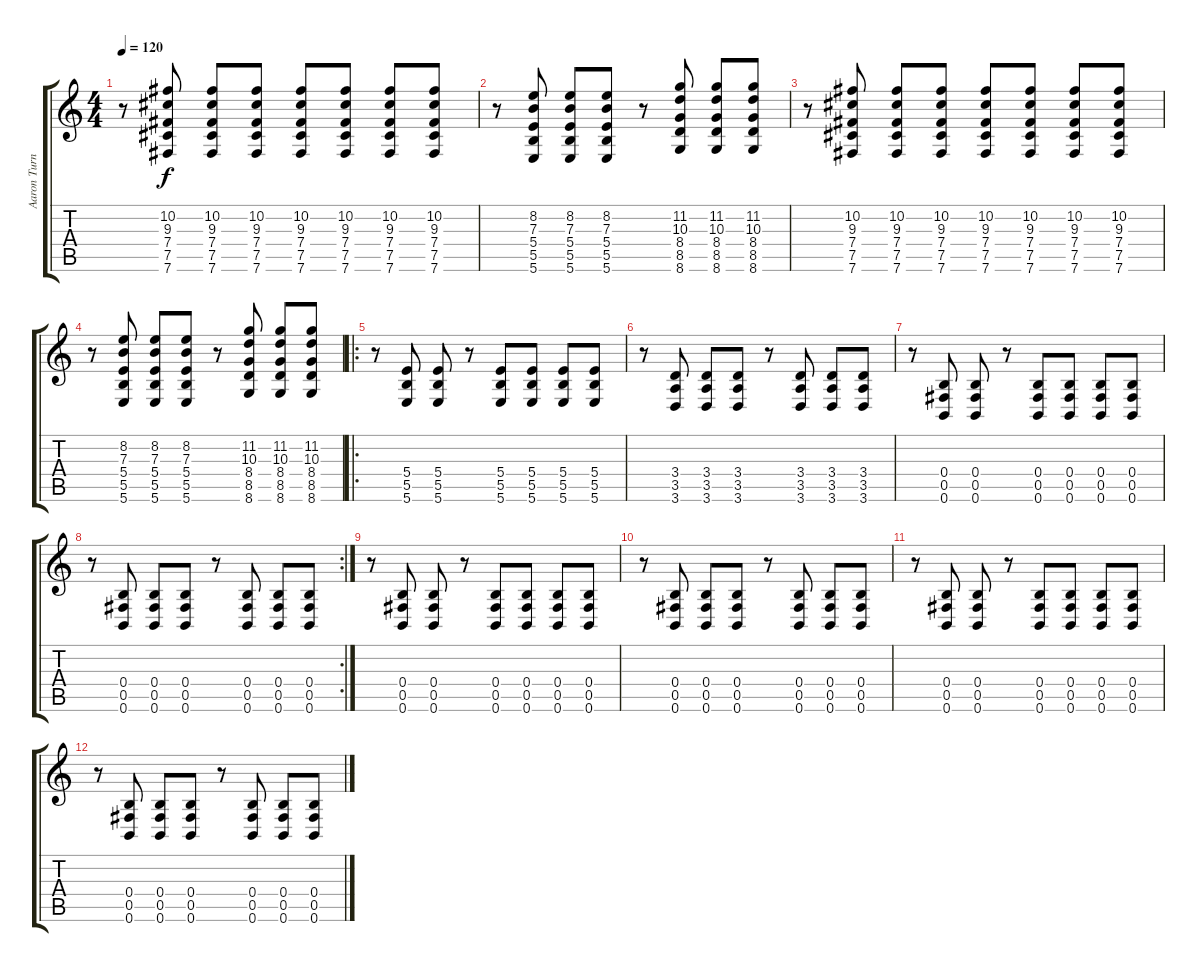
\track ("Aaron Turner Dist" "Aaron Turn") {instrument distortionguitar}
\staff {score tabs}
\tuning (Db4 Ab3 E3 B2 Gb2 B1) {hide}
\ts (4 4)
\tempo 120
\clef g2
\ks c
r.8{dy f} (10.2 9.3 7.4 7.5 7.6).8 (10.2 9.3 7.4 7.5 7.6).8 (10.2 9.3 7.4 7.5 7.6).8 (10.2 9.3 7.4 7.5 7.6).8 (10.2 9.3 7.4 7.5 7.6).8 (10.2 9.3 7.4 7.5 7.6).8 (10.2 9.3 7.4 7.5 7.6).8 |
r.8 (8.2 7.3 5.4 5.5 5.6).8 (8.2 7.3 5.4 5.5 5.6).8 (8.2 7.3 5.4 5.5 5.6).8 r.8 (11.2 10.3 8.4 8.5 8.6).8 (11.2 10.3 8.4 8.5 8.6).8 (11.2 10.3 8.4 8.5 8.6).8 |
r.8 (10.2 9.3 7.4 7.5 7.6).8 (10.2 9.3 7.4 7.5 7.6).8 (10.2 9.3 7.4 7.5 7.6).8 (10.2 9.3 7.4 7.5 7.6).8 (10.2 9.3 7.4 7.5 7.6).8 (10.2 9.3 7.4 7.5 7.6).8 (10.2 9.3 7.4 7.5 7.6).8 |
r.8 (8.2 7.3 5.4 5.5 5.6).8 (8.2 7.3 5.4 5.5 5.6).8 (8.2 7.3 5.4 5.5 5.6).8 r.8 (11.2 10.3 8.4 8.5 8.6).8 (11.2 10.3 8.4 8.5 8.6).8 (11.2 10.3 8.4 8.5 8.6).8 |
\ro
r.8 (5.4 5.5 5.6).8 (5.4 5.5 5.6).8 r.8 (5.4 5.5 5.6).8 (5.4 5.5 5.6).8 (5.4 5.5 5.6).8 (5.4 5.5 5.6).8 |
r.8 (3.4 3.5 3.6).8 (3.4 3.5 3.6).8 (3.4 3.5 3.6).8 r.8 (3.4 3.5 3.6).8 (3.4 3.5 3.6).8 (3.4 3.5 3.6).8 |
r.8 (0.4 0.5 0.6).8 (0.4 0.5 0.6).8 r.8 (0.4 0.5 0.6).8 (0.4 0.5 0.6).8 (0.4 0.5 0.6).8 (0.4 0.5 0.6).8 |
\rc 2
r.8 (0.4 0.5 0.6).8 (0.4 0.5 0.6).8 (0.4 0.5 0.6).8 r.8 (0.4 0.5 0.6).8 (0.4 0.5 0.6).8 (0.4 0.5 0.6).8 |
r.8 (0.4 0.5 0.6).8 (0.4 0.5 0.6).8 r.8 (0.4 0.5 0.6).8 (0.4 0.5 0.6).8 (0.4 0.5 0.6).8 (0.4 0.5 0.6).8 |
r.8 (0.4 0.5 0.6).8 (0.4 0.5 0.6).8 (0.4 0.5 0.6).8 r.8 (0.4 0.5 0.6).8 (0.4 0.5 0.6).8 (0.4 0.5 0.6).8 |
r.8 (0.4 0.5 0.6).8 (0.4 0.5 0.6).8 r.8 (0.4 0.5 0.6).8 (0.4 0.5 0.6).8 (0.4 0.5 0.6).8 (0.4 0.5 0.6).8 |
r.8 (0.4 0.5 0.6).8 (0.4 0.5 0.6).8 (0.4 0.5 0.6).8 r.8 (0.4 0.5 0.6).8 (0.4 0.5 0.6).8 (0.4 0.5 0.6).8
